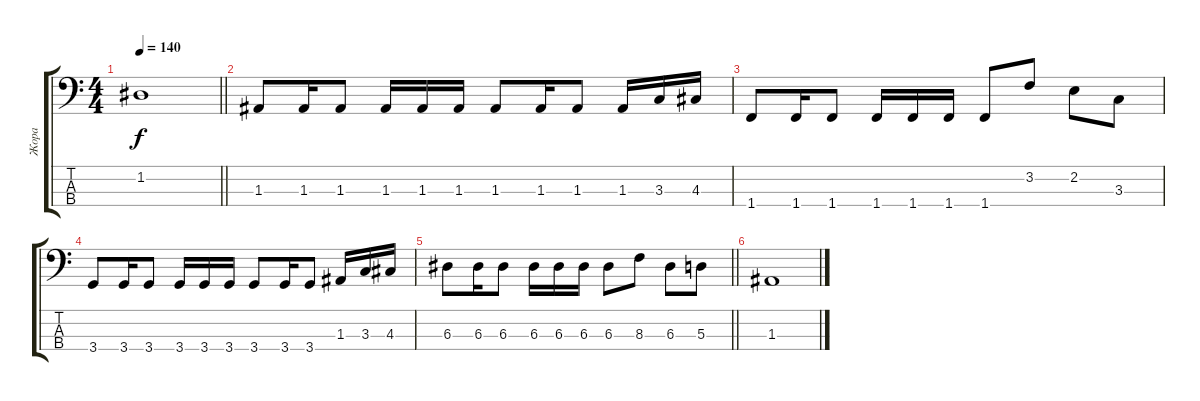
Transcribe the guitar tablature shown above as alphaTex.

\track ("Жора" "Жора") {instrument electricbasspick}
\staff {score tabs}
\tuning (G2 D2 A1 E1) {hide}
\ts (4 4)
\tempo 140
\clef f4
\barLineRight lightlight
\ks c
1.2.1{dy f} |
1.3.8 1.3.16 1.3.8 1.3.16 1.3.16 1.3.16 1.3.8 1.3.16 1.3.8 1.3.16 3.3.16 4.3.16 |
1.4.8 1.4.16 1.4.8 1.4.16 1.4.16 1.4.16 1.4.8 3.2.8 2.2.8 3.3.8 |
3.4.8 3.4.16 3.4.8 3.4.16 3.4.16 3.4.16 3.4.8 3.4.16 3.4.8 1.3.16 3.3.16 4.3.16 |
\barLineRight lightlight
6.3.8 6.3.16 6.3.8 6.3.16 6.3.16 6.3.16 6.3.8 8.3.8 6.3.8 5.3.8 |
1.3.1
